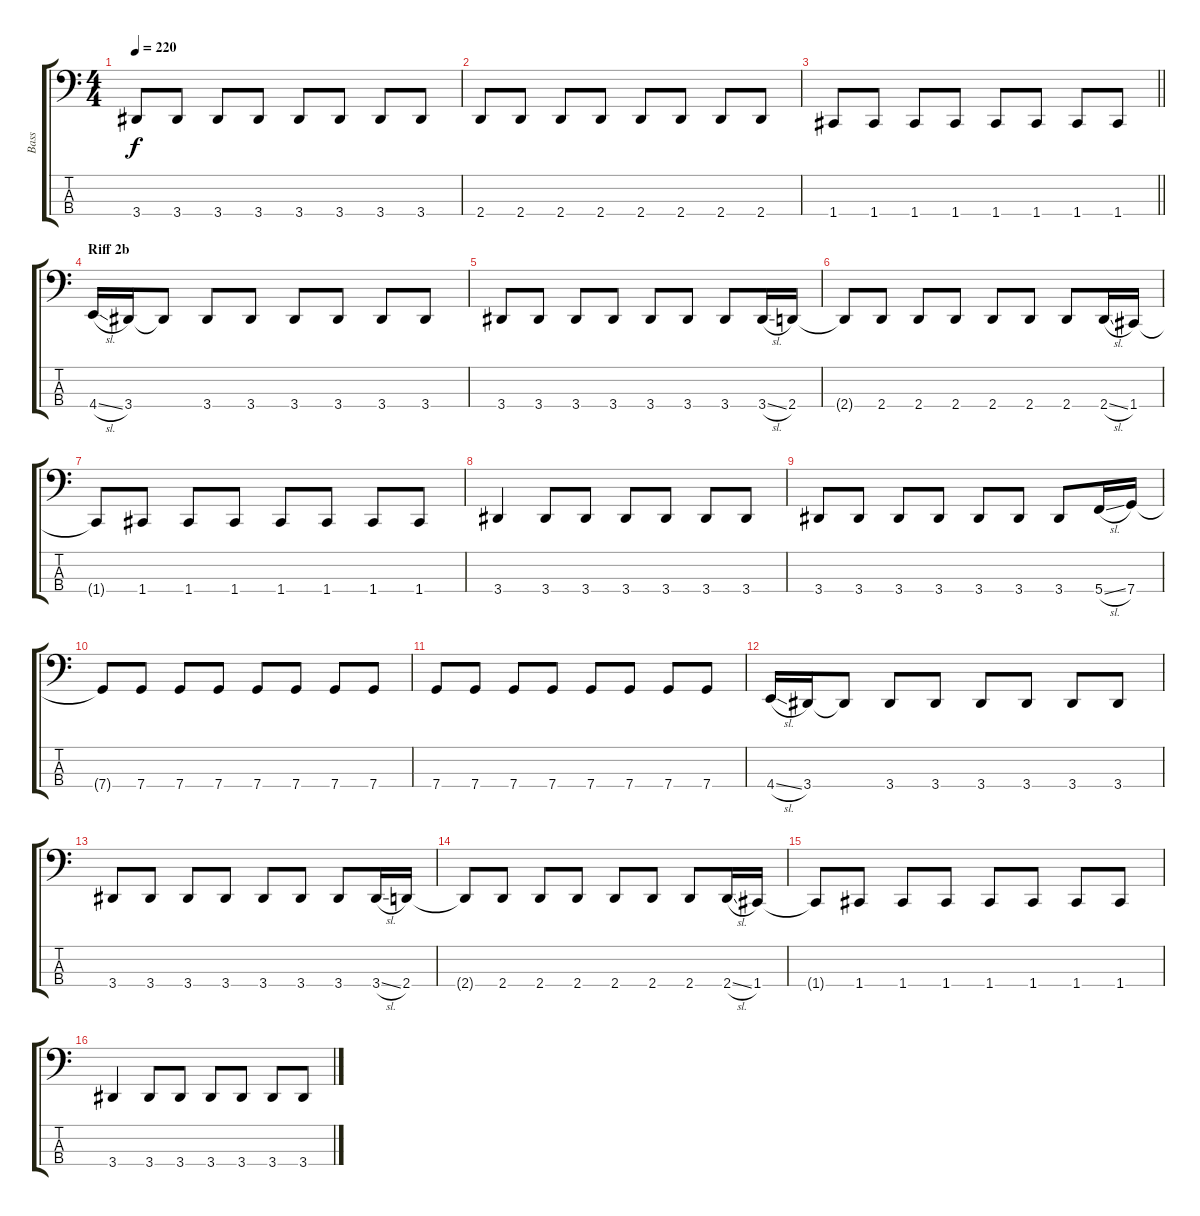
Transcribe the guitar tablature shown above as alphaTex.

\track ("Bass" "Bass") {instrument electricbassfinger}
\staff {score tabs}
\tuning (Eb2 Bb1 F1 C1) {hide}
\ts (4 4)
\tempo 220
\clef f4
\ks c
3.4.8{dy f} 3.4.8 3.4.8 3.4.8 3.4.8 3.4.8 3.4.8 3.4.8 |
2.4.8 2.4.8 2.4.8 2.4.8 2.4.8 2.4.8 2.4.8 2.4.8 |
\barLineRight lightlight
1.4.8 1.4.8 1.4.8 1.4.8 1.4.8 1.4.8 1.4.8 1.4.8 |
\section ("" "Riff 2b")
4.4{sl}.16 3.4.16 3.4{t}.8 3.4.8 3.4.8 3.4.8 3.4.8 3.4.8 3.4.8 |
3.4.8 3.4.8 3.4.8 3.4.8 3.4.8 3.4.8 3.4.8 3.4{sl}.16 2.4.16 |
2.4{t}.8 2.4.8 2.4.8 2.4.8 2.4.8 2.4.8 2.4.8 2.4{sl}.16 1.4.16 |
1.4{t}.8 1.4.8 1.4.8 1.4.8 1.4.8 1.4.8 1.4.8 1.4.8 |
3.4.4 3.4.8 3.4.8 3.4.8 3.4.8 3.4.8 3.4.8 |
3.4.8 3.4.8 3.4.8 3.4.8 3.4.8 3.4.8 3.4.8 5.4{sl}.16 7.4.16 |
7.4{t}.8 7.4.8 7.4.8 7.4.8 7.4.8 7.4.8 7.4.8 7.4.8 |
7.4.8 7.4.8 7.4.8 7.4.8 7.4.8 7.4.8 7.4.8 7.4.8 |
4.4{sl}.16 3.4.16 3.4{t}.8 3.4.8 3.4.8 3.4.8 3.4.8 3.4.8 3.4.8 |
3.4.8 3.4.8 3.4.8 3.4.8 3.4.8 3.4.8 3.4.8 3.4{sl}.16 2.4.16 |
2.4{t}.8 2.4.8 2.4.8 2.4.8 2.4.8 2.4.8 2.4.8 2.4{sl}.16 1.4.16 |
1.4{t}.8 1.4.8 1.4.8 1.4.8 1.4.8 1.4.8 1.4.8 1.4.8 |
3.4.4 3.4.8 3.4.8 3.4.8 3.4.8 3.4.8 3.4.8
